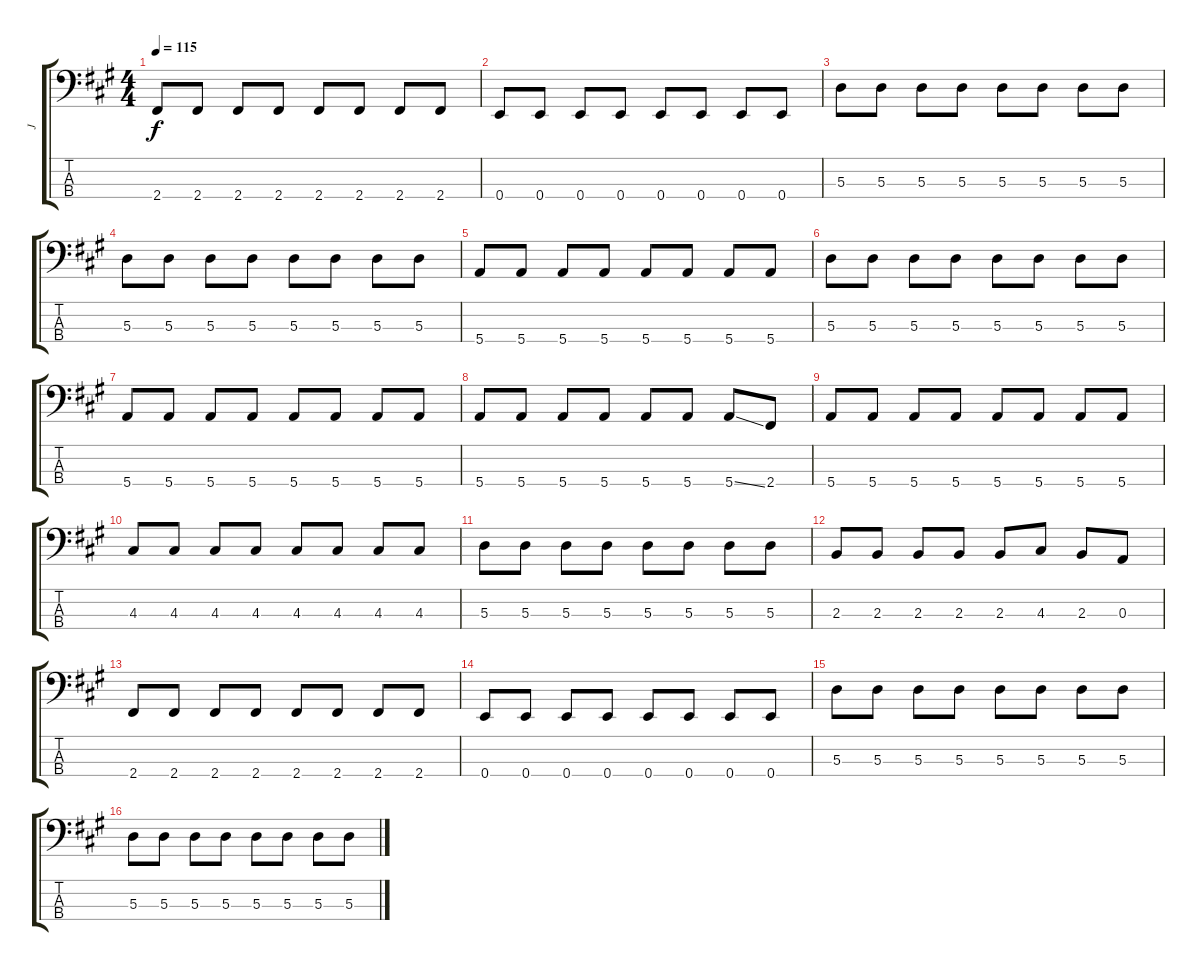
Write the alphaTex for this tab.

\track ("     J" "     J") {instrument electricbasspick}
\staff {score tabs}
\tuning (G2 D2 A1 E1) {hide}
\ts (4 4)
\tempo 115
\clef f4
\ks a
2.4.8{dy f} 2.4.8 2.4.8 2.4.8 2.4.8 2.4.8 2.4.8 2.4.8 |
0.4.8 0.4.8 0.4.8 0.4.8 0.4.8 0.4.8 0.4.8 0.4.8 |
5.3.8 5.3.8 5.3.8 5.3.8 5.3.8 5.3.8 5.3.8 5.3.8 |
5.3.8 5.3.8 5.3.8 5.3.8 5.3.8 5.3.8 5.3.8 5.3.8 |
5.4.8 5.4.8 5.4.8 5.4.8 5.4.8 5.4.8 5.4.8 5.4.8 |
5.3.8 5.3.8 5.3.8 5.3.8 5.3.8 5.3.8 5.3.8 5.3.8 |
5.4.8 5.4.8 5.4.8 5.4.8 5.4.8 5.4.8 5.4.8 5.4.8 |
5.4.8 5.4.8 5.4.8 5.4.8 5.4.8 5.4.8 5.4{ss}.8 2.4.8 |
5.4.8 5.4.8 5.4.8 5.4.8 5.4.8 5.4.8 5.4.8 5.4.8 |
4.3.8 4.3.8 4.3.8 4.3.8 4.3.8 4.3.8 4.3.8 4.3.8 |
5.3.8 5.3.8 5.3.8 5.3.8 5.3.8 5.3.8 5.3.8 5.3.8 |
2.3.8 2.3.8 2.3.8 2.3.8 2.3.8 4.3.8 2.3.8 0.3.8 |
2.4.8 2.4.8 2.4.8 2.4.8 2.4.8 2.4.8 2.4.8 2.4.8 |
0.4.8 0.4.8 0.4.8 0.4.8 0.4.8 0.4.8 0.4.8 0.4.8 |
5.3.8 5.3.8 5.3.8 5.3.8 5.3.8 5.3.8 5.3.8 5.3.8 |
5.3.8 5.3.8 5.3.8 5.3.8 5.3.8 5.3.8 5.3.8 5.3.8
